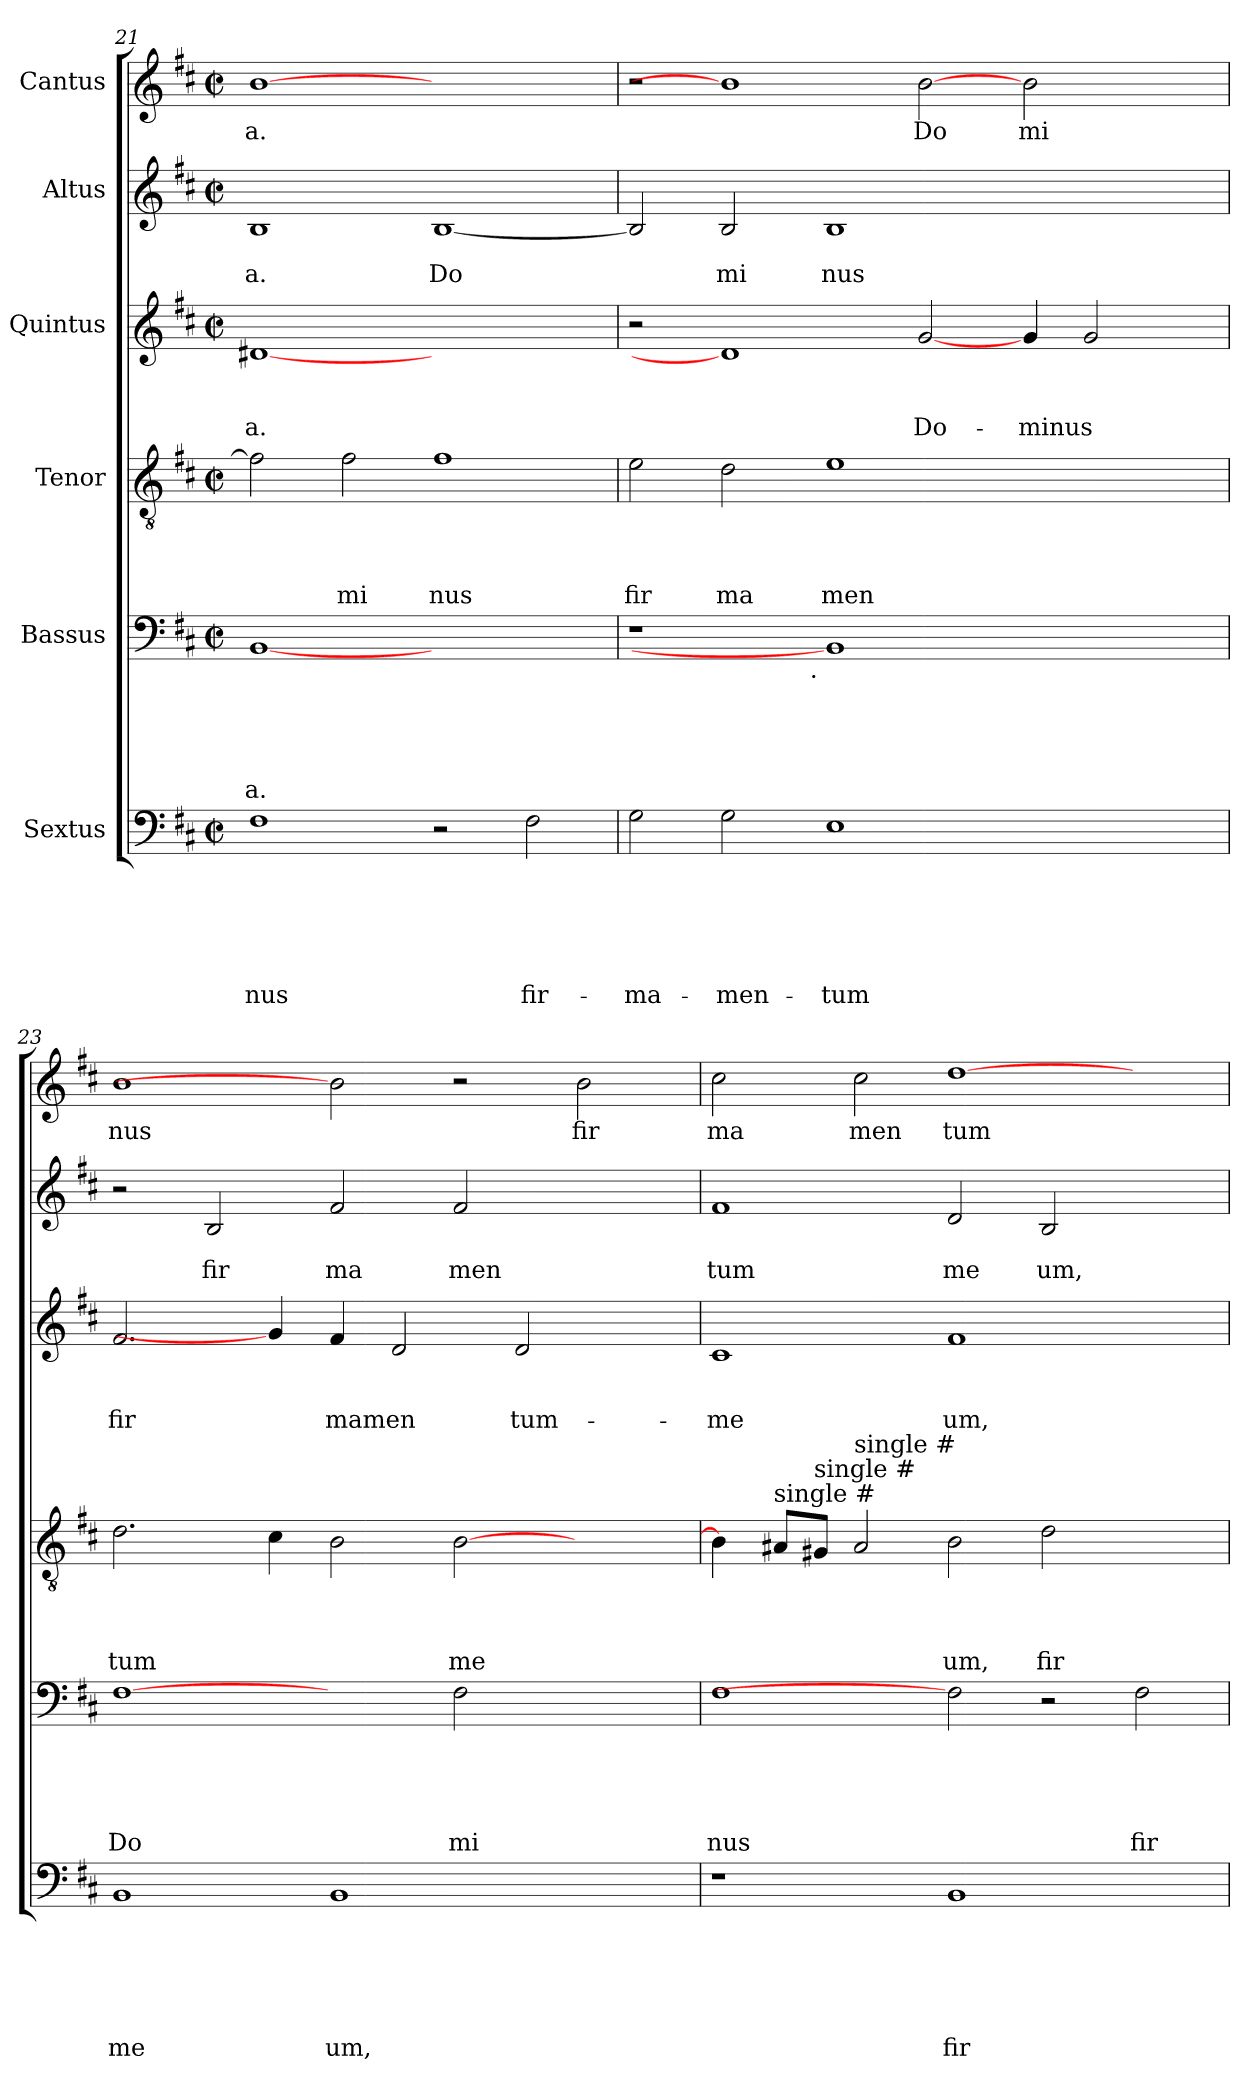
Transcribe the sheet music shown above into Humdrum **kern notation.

**kern	**text	**text	**text	**text	**text	**text	**kern	**text	**text	**text	**text	**text	**kern	**text	**text	**text	**text	**kern	**text	**text	**text	**kern	**text	**text	**kern	**text
*part6	*part6	*part6	*part6	*part6	*part6	*part6	*part5	*part5	*part5	*part5	*part5	*part5	*part4	*part4	*part4	*part4	*part4	*part3	*part3	*part3	*part3	*part2	*part2	*part2	*part1	*part1
*staff6	*staff6	*staff6	*staff6	*staff6	*staff6	*staff6	*staff5	*staff5	*staff5	*staff5	*staff5	*staff5	*staff4	*staff4	*staff4	*staff4	*staff4	*staff3	*staff3	*staff3	*staff3	*staff2	*staff2	*staff2	*staff1	*staff1
*I"Sextus	*	*	*	*	*	*	*I"Bassus	*	*	*	*	*	*I"Tenor	*	*	*	*	*I"Quintus	*	*	*	*I"Altus	*	*	*I"Cantus	*
*clefF4	*	*	*	*	*	*	*clefF4	*	*	*	*	*	*clefGv2	*	*	*	*	*clefG2	*	*	*	*clefG2	*	*	*clefG2	*
*k[f#c#]	*	*	*	*	*	*	*k[f#c#]	*	*	*	*	*	*k[f#c#]	*	*	*	*	*k[f#c#]	*	*	*	*k[f#c#]	*	*	*k[f#c#]	*
*D:	*	*	*	*	*	*	*D:	*	*	*	*	*	*D:	*	*	*	*	*D:	*	*	*	*D:	*	*	*D:	*
*M2/2	*	*	*	*	*	*	*M2/2	*	*	*	*	*	*M2/2	*	*	*	*	*M2/2	*	*	*	*M2/2	*	*	*M2/2	*
*met(c|)	*	*	*	*	*	*	*met(c|)	*	*	*	*	*	*met(c|)	*	*	*	*	*met(c|)	*	*	*	*met(c|)	*	*	*met(c|)	*
=21	=21	=21	=21	=21	=21	=21	=21	=21	=21	=21	=21	=21	=21	=21	=21	=21	=21	=21	=21	=21	=21	=21	=21	=21	=21	=21
!	!	!	!	!	!	!LO:LY:b	!	!	!	!	!	!LO:LY:b	!	!	!	!	!	!	!	!	!LO:LY:b	!	!	!LO:LY:b	!	!LO:LY:b
1F#	.	.	.	.	.	-nus	[1BB	.	.	.	.	-a.	2f#\]	.	.	.	.	[1d#X	.	.	-a.	1B	.	a.	[1b	a.
!	!	!	!	!	!	!	!	!	!	!	!	!	!	!	!	!	!LO:LY:b	!	!	!	!	!	!	!	!	!
.	.	.	.	.	.	.	.	.	.	.	.	.	2f#\	.	.	.	mi	.	.	.	.	.	.	.	.	.
!	!	!	!	!	!	!	!	!	!	!	!	!	!	!	!	!	!LO:LY:b	!	!	!	!	!	!	!LO:LY:b	!	!
2r	.	.	.	.	.	.	1ryy	.	.	.	.	.	1f#	.	.	.	nus	1ryy	.	.	.	[<1B	.	Do	1ryy	.
!	!	!	!	!	!	!LO:LY:b	!	!	!	!	!	!	!	!	!	!	!	!	!	!	!	!	!	!	!	!
2F#\	.	.	.	.	.	fir-	.	.	.	.	.	.	.	.	.	.	.	.	.	.	.	.	.	.	.	.
=22	=22	=22	=22	=22	=22	=22	=22	=22	=22	=22	=22	=22	=22	=22	=22	=22	=22	=22	=22	=22	=22	=22	=22	=22	=22	=22
!	!	!	!	!	!	!LO:LY:b	!	!	!	!	!	!	!	!	!	!	!LO:LY:b	!	!	!	!	!	!	!	!	!
*	*	*	*	*	*	*	*^	*	*	*	*	*	*	*	*	*	*	*	*	*	*	*	*	*	*	*
2G\	.	.	.	.	.	-ma-	1r	2ryy	.	.	.	.	.	2e\	.	.	.	fir	2r	.	.	.	2B/]	.	.	2r	.
!	!	!	!	!	!	!LO:LY:b	!	!	!	!	!	!	!	!	!	!	!	!LO:LY:b	!	!	!	!	!	!	!LO:LY:b	!	!
2G\	.	.	.	.	.	-men-	.	4...ryy	.	.	.	.	.	2d\	.	.	.	ma	1d#]	.	.	.	2B/	.	mi	1b]	.
!	!	!	!	!	!	!	!	!LO:TX:b:t=.	!	!	!	!	!	!	!	!	!	!	!	!	!	!	!	!	!	!	!
.	.	.	.	.	.	.	.	1ryy	.	.	.	.	.	.	.	.	.	.	.	.	.	.	.	.	.	.	.
!	!	!	!	!	!	!LO:LY:b	!	!	!	!	!	!	!	!	!	!	!	!LO:LY:b	!	!	!	!	!	!	!LO:LY:b	!	!
1E	.	.	.	.	.	-tum	1BB]	.	.	.	.	.	.	1e	.	.	.	men	.	.	.	.	1B	.	nus	.	.
!	!	!	!	!	!	!	!	!	!	!	!	!	!	!	!	!	!	!	!	!	!	!LO:LY:b	!	!	!	!	!LO:LY:b
.	.	.	.	.	.	.	.	.	.	.	.	.	.	.	.	.	.	.	[2g/	.	.	Do-	.	.	.	[2b	Do
.	.	.	.	.	.	.	.	2ryy	.	.	.	.	.	.	.	.	.	.	.	.	.	.	.	.	.	.	.
!	!	!	!	!	!	!	!	!	!	!	!	!	!	!	!	!	!	!	!	!	!	!LO:LY:b	!	!	!	!	!LO:LY:b
2.ryy	.	.	.	.	.	.	2.ryy	.	.	.	.	.	.	2.ryy	.	.	.	.	4g/	.	.	-minus	2.ryy	.	.	2b\	mi
.	.	.	.	.	.	.	.	.	.	.	.	.	.	.	.	.	.	.	2g/	.	.	.	.	.	.	.	.
.	.	.	.	.	.	.	.	4ryy	.	.	.	.	.	.	.	.	.	.	.	.	.	.	.	.	.	.	.
.	.	.	.	.	.	.	.	.	.	.	.	.	.	.	.	.	.	.	.	.	.	.	.	.	.	4ryy	.
.	.	.	.	.	.	.	.	32ryy	.	.	.	.	.	.	.	.	.	.	.	.	.	.	.	.	.	.	.
!!LO:LB:g=z
=23	=23	=23	=23	=23	=23	=23	=23	=23	=23	=23	=23	=23	=23	=23	=23	=23	=23	=23	=23	=23	=23	=23	=23	=23	=23	=23	=23
!	!	!	!	!	!	!LO:LY:b	!	!	!	!	!	!	!LO:LY:b	!	!	!	!	!LO:LY:b	!	!	!	!LO:LY:b	!	!	!	!	!LO:LY:b
*	*	*	*	*	*	*	*v	*v	*	*	*	*	*	*	*	*	*	*	*	*	*	*	*	*	*	*	*
1BB	.	.	.	.	.	me	[1F#	.	.	.	.	Do	2.d\	.	.	.	tum	2.f#/	.	.	fir	2r	.	.	1b	nus
!	!	!	!	!	!	!	!	!	!	!	!	!	!	!	!	!	!	!	!	!	!	!	!	!LO:LY:b	!	!
.	.	.	.	.	.	.	.	.	.	.	.	.	.	.	.	.	.	.	.	.	.	2B/	.	fir	.	.
.	.	.	.	.	.	.	.	.	.	.	.	.	4c#\	.	.	.	.	4g/]	.	.	.	.	.	.	.	.
!	!	!	!	!	!	!LO:LY:b	!	!	!	!	!	!	!	!	!	!	!	!	!	!	!LO:LY:b	!	!	!LO:LY:b	!	!
1BB	.	.	.	.	.	um,	2ryy	.	.	.	.	.	2B\	.	.	.	.	4f#/	.	.	mamen	2f#/	.	ma	2b]	.
.	.	.	.	.	.	.	.	.	.	.	.	.	.	.	.	.	.	2d/	.	.	.	.	.	.	.	.
!	!	!	!	!	!	!	!	!	!	!	!	!LO:LY:b	!	!	!	!	!LO:LY:b	!	!	!	!	!	!	!LO:LY:b	!	!
.	.	.	.	.	.	.	2F#\	.	.	.	.	mi	[>2B\	.	.	.	me	.	.	.	.	2f#/	.	men	2r	.
!	!	!	!	!	!	!	!	!	!	!	!	!	!	!	!	!	!	!	!	!	!LO:LY:b	!	!	!	!	!
.	.	.	.	.	.	.	.	.	.	.	.	.	.	.	.	.	.	2d/	.	.	tum-	.	.	.	.	.
!	!	!	!	!	!	!	!	!	!	!	!	!	!	!	!	!	!	!	!	!	!	!	!	!	!	!LO:LY:b
2ryy	.	.	.	.	.	.	2ryy	.	.	.	.	.	2ryy	.	.	.	.	.	.	.	.	2ryy	.	.	2b\	fir
.	.	.	.	.	.	.	.	.	.	.	.	.	.	.	.	.	.	4ryy	.	.	.	.	.	.	.	.
=24	=24	=24	=24	=24	=24	=24	=24	=24	=24	=24	=24	=24	=24	=24	=24	=24	=24	=24	=24	=24	=24	=24	=24	=24	=24	=24
!	!	!	!	!	!	!	!	!	!	!	!	!LO:LY:b	!	!	!	!	!	!	!	!	!LO:LY:b	!	!	!LO:LY:b	!	!LO:LY:b
1r	.	.	.	.	.	.	1F#	.	.	.	.	nus	4B\]	.	.	.	.	1c#	.	.	-me	1f#	.	tum	2cc#\	ma
!	!	!	!	!	!	!	!	!	!	!	!	!	!LO:TX:a:t=single #	!	!	!	!	!	!	!	!	!	!	!	!	!
.	.	.	.	.	.	.	.	.	.	.	.	.	8A#/L	.	.	.	.	.	.	.	.	.	.	.	.	.
!	!	!	!	!	!	!	!	!	!	!	!	!	!LO:TX:a:t=single #	!	!	!	!	!	!	!	!	!	!	!	!	!
.	.	.	.	.	.	.	.	.	.	.	.	.	8G#/J	.	.	.	.	.	.	.	.	.	.	.	.	.
!	!	!	!	!	!	!	!	!	!	!	!	!	!LO:TX:a:t=single #	!	!	!	!	!	!	!	!	!	!	!	!	!
!	!	!	!	!	!	!	!	!	!	!	!	!	!	!	!	!	!	!	!	!	!	!	!	!	!	!LO:LY:b
.	.	.	.	.	.	.	.	.	.	.	.	.	2A#/	.	.	.	.	.	.	.	.	.	.	.	2cc#\	men
!	!	!	!	!	!	!LO:LY:b	!	!	!	!	!	!	!	!	!	!	!LO:LY:b	!	!	!	!LO:LY:b	!	!	!LO:LY:b	!	!LO:LY:b
1BB	.	.	.	.	.	fir	2F#]	.	.	.	.	.	2B\	.	.	.	um,	1f#	.	.	um,	2d/	.	me	[>1dd	tum
!	!	!	!	!	!	!	!	!	!	!	!	!	!	!	!	!	!LO:LY:b	!	!	!	!	!	!	!LO:LY:b	!	!
.	.	.	.	.	.	.	2r	.	.	.	.	.	2d\	.	.	.	fir	.	.	.	.	2B/	.	um,	.	.
!	!	!	!	!	!	!	!	!	!	!	!	!LO:LY:b	!	!	!	!	!	!	!	!	!	!	!	!	!	!
2ryy	.	.	.	.	.	.	2F#\	.	.	.	.	fir	2ryy	.	.	.	.	2ryy	.	.	.	2ryy	.	.	2ryy	.
=	=	=	=	=	=	=	=	=	=	=	=	=	=	=	=	=	=	=	=	=	=	=	=	=	=	=
*-	*-	*-	*-	*-	*-	*-	*-	*-	*-	*-	*-	*-	*-	*-	*-	*-	*-	*-	*-	*-	*-	*-	*-	*-	*-	*-
